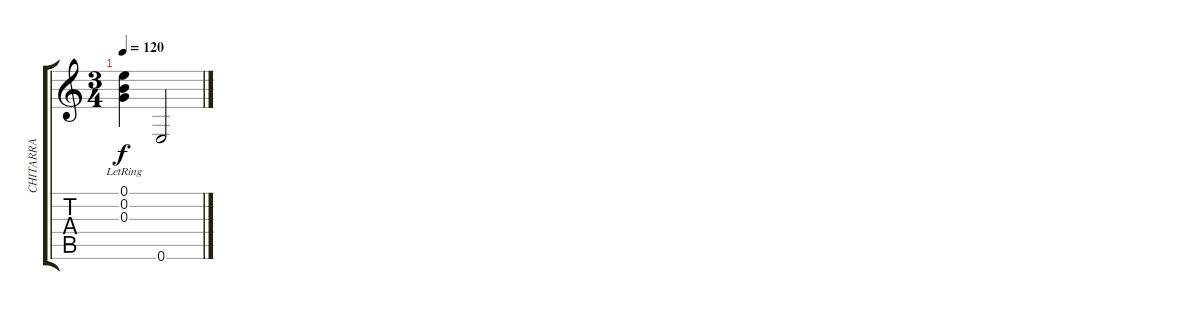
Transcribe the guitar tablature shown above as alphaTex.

\track ("CHITARRA" "CHITARRA") {instrument acousticguitarnylon}
\staff {score tabs}
\tuning (E4 B3 G3 D3 A2 E2) {hide}
\ts (3 4)
\tempo 120
\clef g2
\ks c
(0.1{lr} 0.2{lr} 0.3{lr}).4{dy f} 0.6.2
